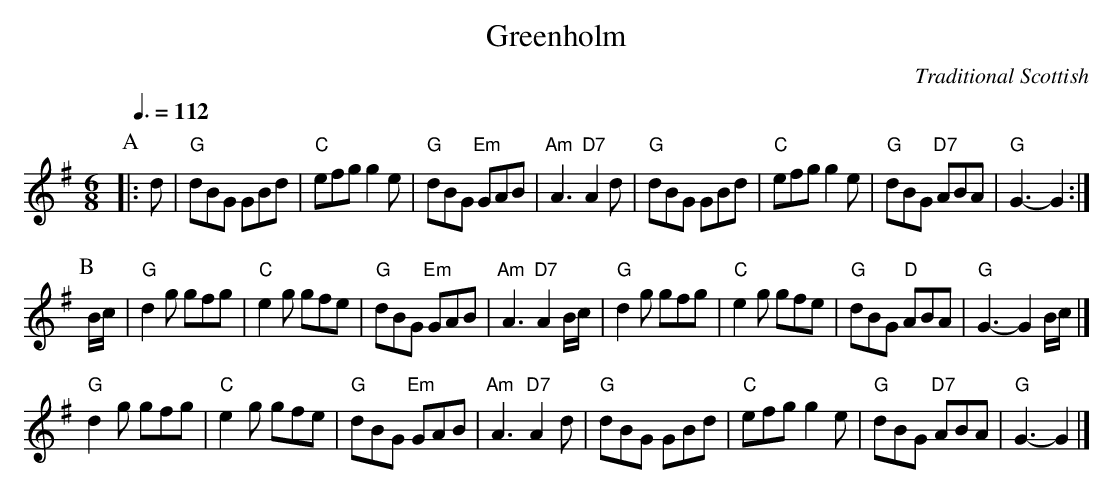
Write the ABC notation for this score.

X:1
T:Greenholm
C:Traditional Scottish
Q:3/8=112
M:6/8
L:1/8
K:G
P:A
|:d | "G"dBG GBd | "C"efg g2e | "G"dBG "Em"GAB | "Am"A3 "D7"A2d | "G"dBG GBd | "C"efg g2e | "G"dBG "D7"ABA | "G"G3- G2 :|
P:B
B/c/ | "G"d2g gfg | "C"e2g gfe | "G"dBG "Em"GAB | "Am"A3 "D7"A2B/c/ | "G"d2g gfg | "C"e2g gfe | "G"dBG "D"ABA | "G"G3- G2B/c/ |]
"G"d2g gfg | "C"e2g gfe | "G"dBG "Em"GAB | "Am"A3 "D7"A2d | "G"dBG GBd | "C"efg g2e | "G"dBG "D7"ABA | "G"G3- G2 |]
